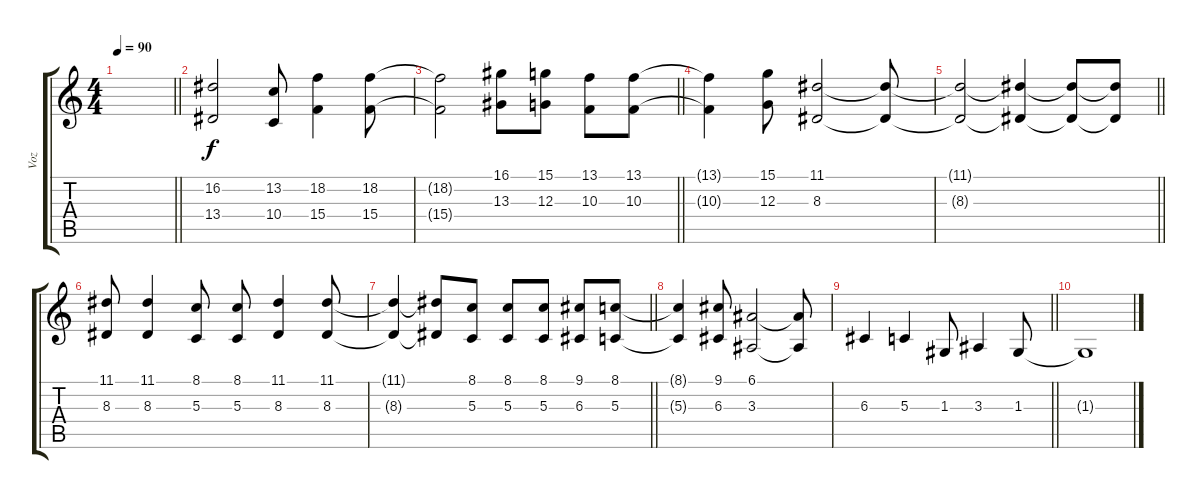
\track ("Voz" "Voz") {instrument pad4choir}
\staff {score tabs}
\tuning (E4 B3 G3 D3 A2 E2) {hide}
\ts (4 4)
\tempo 90
\clef g2
\barLineRight lightlight
\ks c
|
(16.2 13.4).2 (13.2 10.4).8 (18.2 15.4).4 (18.2 15.4).8 |
\barLineRight lightlight
(18.2{t} 15.4{t}).2 (16.1 13.3).8 (15.1 12.3).8 (13.1 10.3).8 (13.1 10.3).8 |
(13.1{t} 10.3{t}).4 (15.1 12.3).8 (11.1 8.3).2 (11.1{t} 8.3{t}).8 |
\barLineRight lightlight
(11.1{t} 8.3{t}).2 (11.1{t} 8.3{t}).4 (11.1{t} 8.3{t}).8 (11.1{t} 8.3{t}).8 |
(11.1 8.3).8 (11.1 8.3).4 (8.1 5.3).8 (8.1 5.3).8 (11.1 8.3).4 (11.1 8.3).8 |
\barLineRight lightlight
(11.1{t} 8.3{t}).4 (11.1{t} 8.3{t}).8 (8.1 5.3).8 (8.1 5.3).8 (8.1 5.3).8 (9.1 6.3).8 (8.1 5.3).8 |
(8.1{t} 5.3{t}).4 (9.1 6.3).8 (6.1 3.3).2 (6.1{t} 3.3{t}).8 |
\barLineRight lightlight
6.3.4 5.3.4 1.3.8 3.3.4 1.3.8 |
1.3{t}.1{volume 16}
